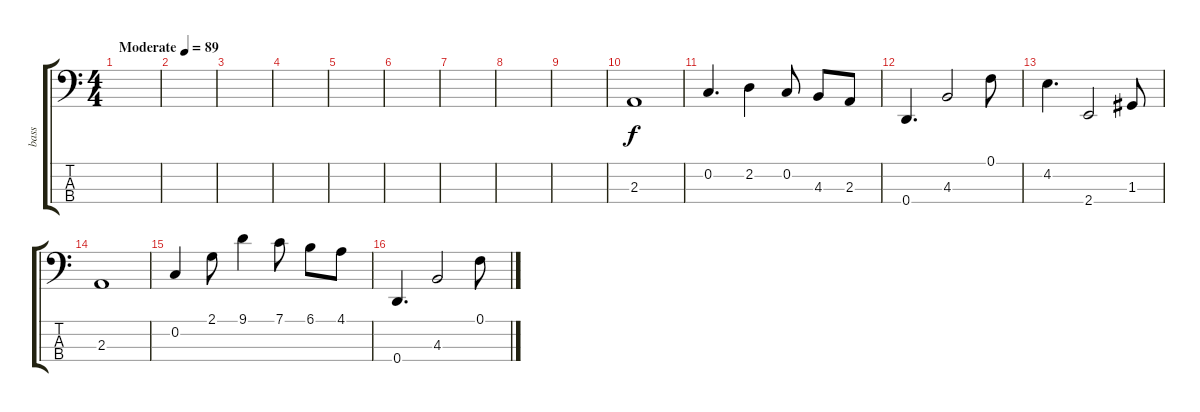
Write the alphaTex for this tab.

\track ("bass" "bass") {instrument electricbassfinger}
\staff {score tabs}
\tuning (F2 C2 G1 D1) {hide}
\ts (4 4)
\tempo (89 "Moderate")
\clef f4
\ks c
|
|
|
|
|
|
|
|
|
2.3.1 |
0.2.4{d} 2.2.4 0.2.8 4.3.8 2.3.8 |
0.4.4{d} 4.3.2 0.1.8 |
4.2.4{d} 2.4.2 1.3.8 |
2.3.1 |
0.2.4 2.1.8 9.1.4 7.1.8 6.1.8 4.1.8 |
0.4.4{d} 4.3.2 0.1.8
